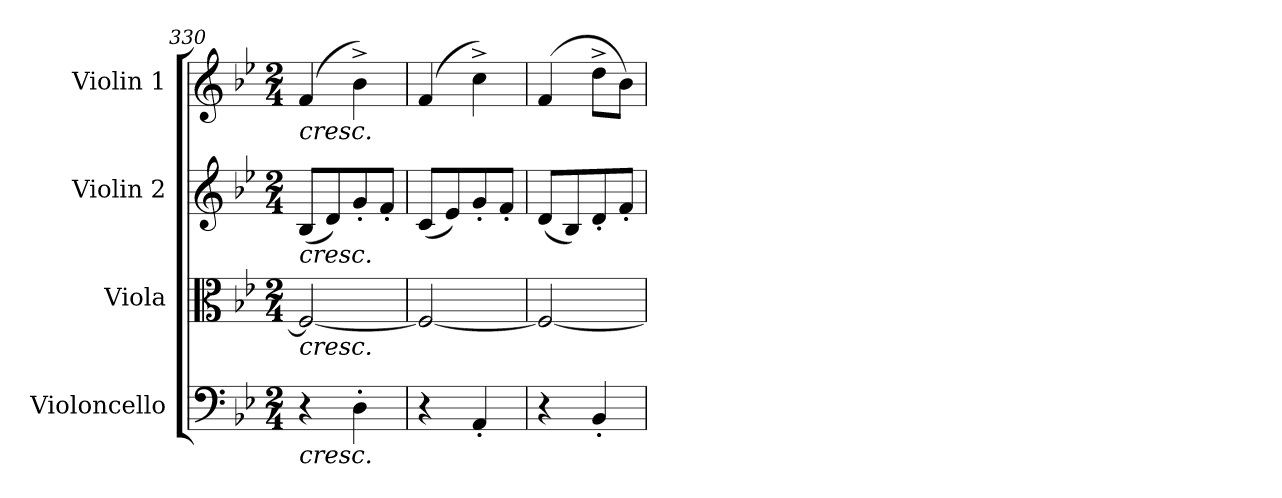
**kern	**kern	**kern	**kern
*part4	*part3	*part2	*part1
*staff4	*staff3	*staff2	*staff1
*I"Violoncello	*I"Viola	*I"Violin 2	*I"Violin 1
*I'Vc	*I'Vla	*I'Vln	*I'Vln
*clefF4	*clefC3	*clefG2	*clefG2
*k[b-e-]	*k[b-e-]	*k[b-e-]	*k[b-e-]
*M2/4	*M2/4	*M2/4	*M2/4
=330	=330	=330	=330
!	!	!	!LO:TX:b:i:t=cresc.
!	!	!LO:TX:b:i:t=cresc.	!
!	!LO:TX:b:i:t=cresc.	!	!
!LO:TX:b:i:t=cresc.	!	!	!
4r	2F/_	(8B-/L	(4f/
.	.	8d/)	.
4D'\	.	8g'/	4b-^\)
.	.	8f'/J	.
!!LO:LB:g=z
=331	=331	=331	=331
4r	2F/_	(8c/L	(4f/
.	.	8e-/)	.
4AA'/	.	8g'/	4cc^\)
.	.	8f'/J	.
=332	=332	=332	=332
4r	2F/_	(8d/L	(4f/
.	.	8B-/)	.
4BB-'/	.	8d'/	8dd^\L
.	.	8f'/J	8b-\J)
=	=	=	=
*-	*-	*-	*-
